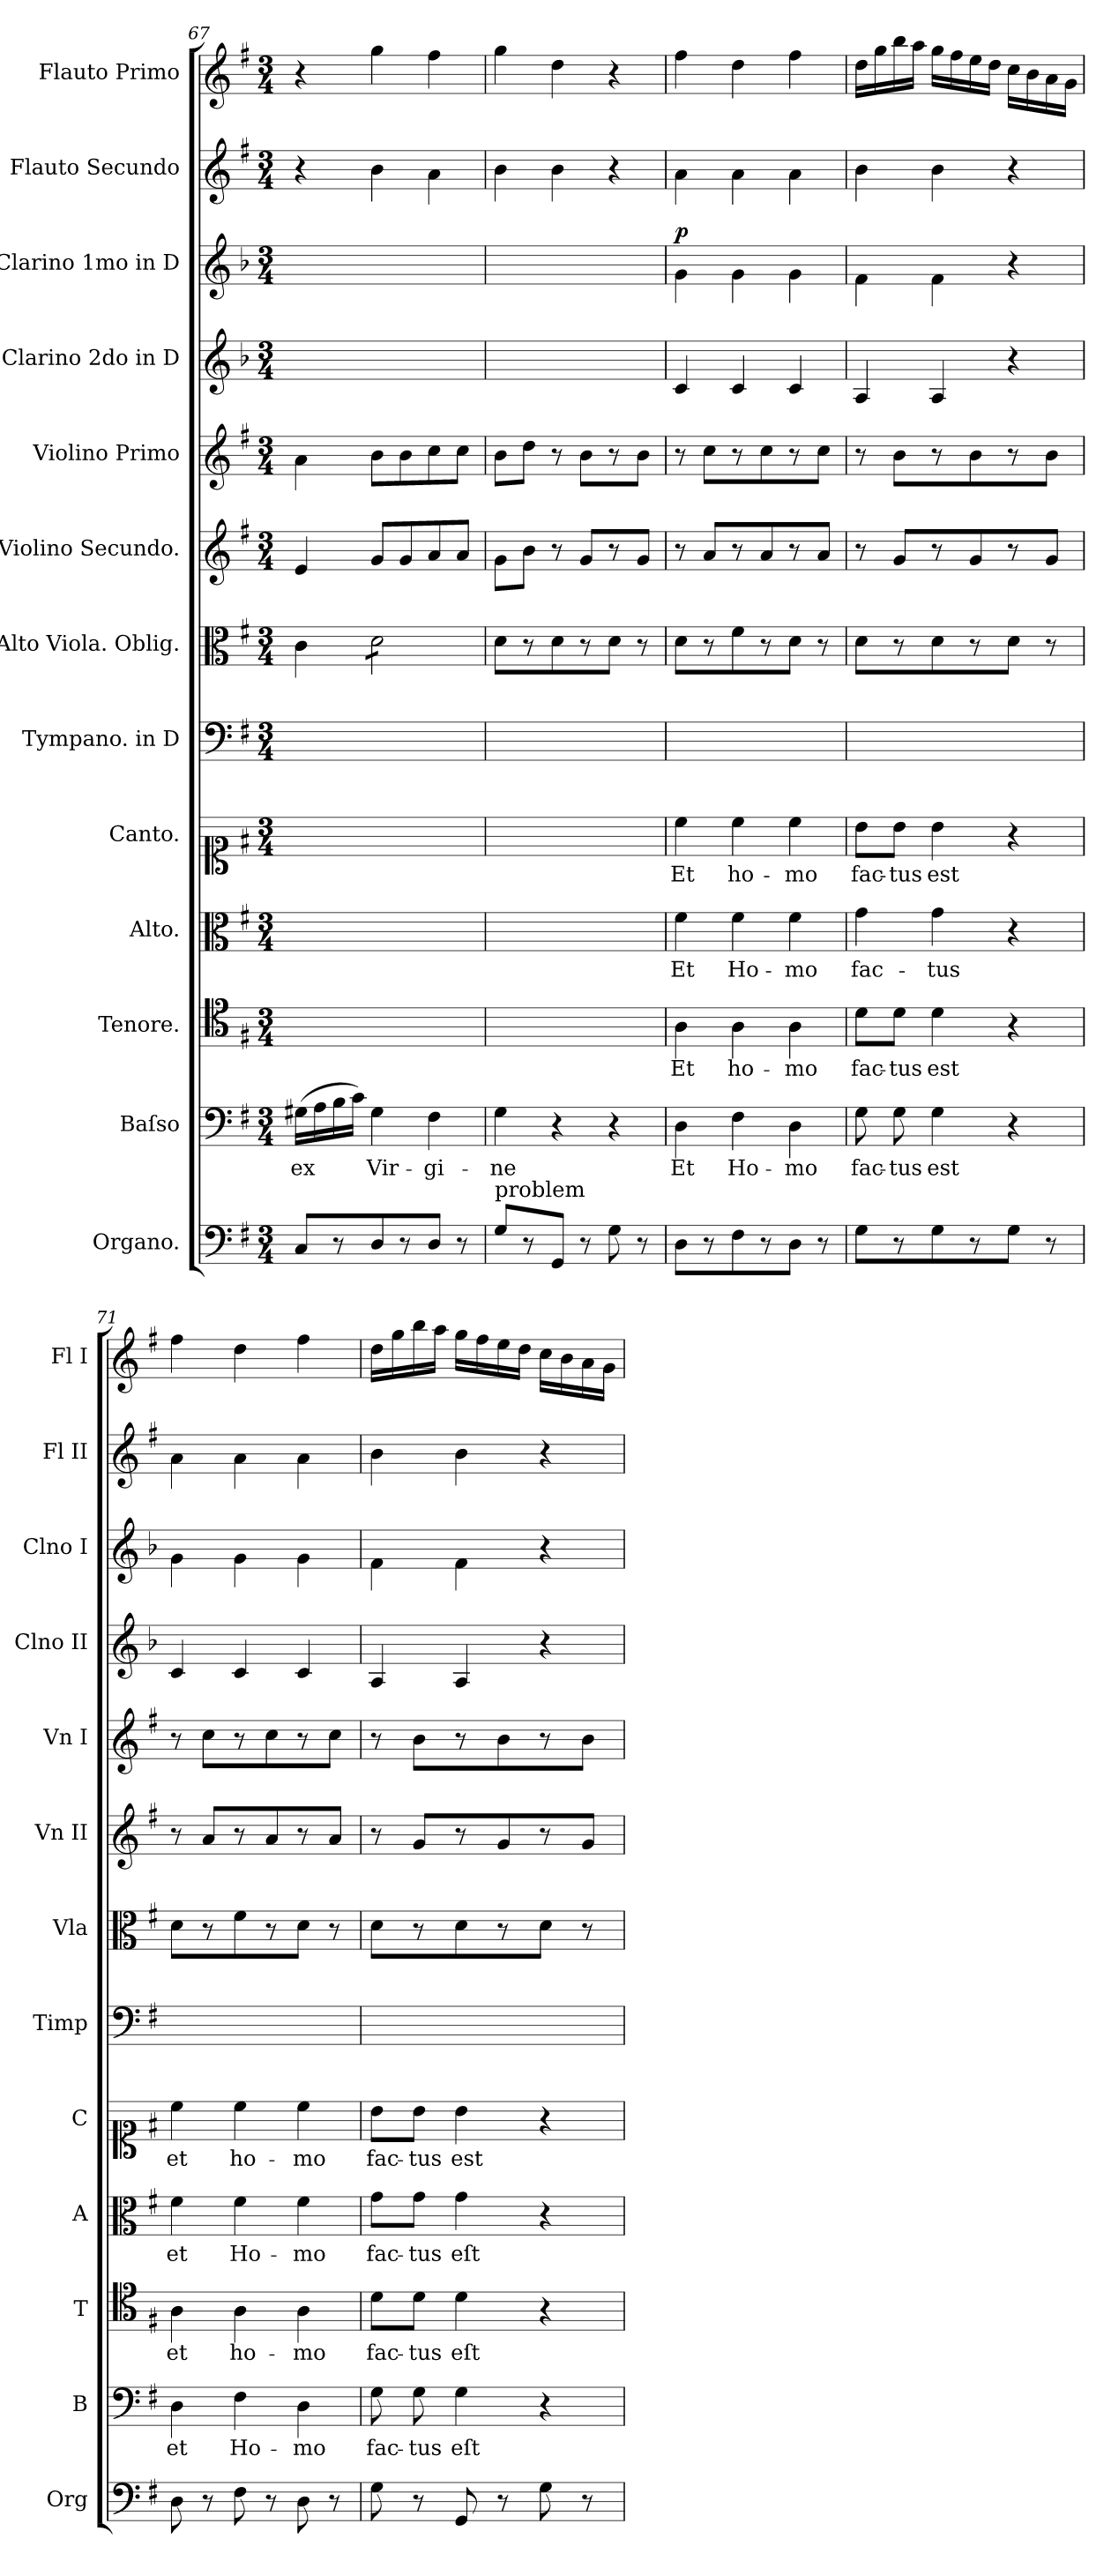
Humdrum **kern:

**kern	**kern	**text	**kern	**text	**kern	**text	**kern	**text	**kern	**kern	**kern	**kern	**kern	**kern	**dynam	**kern	**kern
*part13	*part12	*part12	*part11	*part11	*part10	*part10	*part9	*part9	*part8	*part7	*part6	*part5	*part4	*part3	*part3	*part2	*part1
*staff13	*staff12	*staff12	*staff11	*staff11	*staff10	*staff10	*staff9	*staff9	*staff8	*staff7	*staff6	*staff5	*staff4	*staff3	*staff3	*staff2	*staff1
*I"Organo.	*I"Baſso	*	*I"Tenore.	*	*I"Alto.	*	*I"Canto.	*	*I"Tympano. in D	*I"Alto Viola. Oblig.	*I"Violino Secundo.	*I"Violino Primo	*I"Clarino 2do in D	*I"Clarino 1mo in D	*	*I"Flauto Secundo	*I"Flauto Primo
*I'Org	*I'B	*	*I'T	*	*I'A	*	*I'C	*	*I'Timp	*I'Vla	*I'Vn II	*I'Vn I	*I'Clno II	*I'Clno I	*	*I'Fl II	*I'Fl I
*clefF4	*clefF4	*	*clefC4	*	*clefC3	*	*clefC1	*	*clefF4	*clefC3	*clefG2	*clefG2	*clefG2	*clefG2	*	*clefG2	*clefG2
*	*	*	*	*	*	*	*	*	*	*	*	*	*ITrd-1c-2	*ITrd-1c-2	*	*	*
*k[f#]	*k[f#]	*	*k[f#]	*	*k[f#]	*	*k[f#]	*	*k[f#]	*k[f#]	*k[f#]	*k[f#]	*k[f#]	*k[f#]	*	*k[f#]	*k[f#]
*M3/4	*M3/4	*	*M3/4	*	*M3/4	*	*M3/4	*	*M3/4	*M3/4	*M3/4	*M3/4	*M3/4	*M3/4	*	*M3/4	*M3/4
=67	=67	=67	=67	=67	=67	=67	=67	=67	=67	=67	=67	=67	=67	=67	=67	=67	=67
8C/L	(16G#X\LL	ex	2.ryy	.	2.ryy	.	2.ryy	.	2.ryy	4c\	4e/	4a\	2.ryy	2.ryy	.	4r	4r
.	16A\	.	.	.	.	.	.	.	.	.	.	.	.	.	.	.	.
8r	16B\	.	.	.	.	.	.	.	.	.	.	.	.	.	.	.	.
.	16c\JJ)	.	.	.	.	.	.	.	.	.	.	.	.	.	.	.	.
*	*	*	*	*	*	*	*	*	*	*tremolo	*	*	*	*	*	*	*
8D/	4G#\	Vir-	.	.	.	.	.	.	.	8d\L	8g/L	8b\L	.	.	.	4b\	4gg\
8r	.	.	.	.	.	.	.	.	.	8d\	8g/	8b\	.	.	.	.	.
8D/J	4F#\	-gi-	.	.	.	.	.	.	.	8d\	8a/	8cc\	.	.	.	4a\	4ff#\
8r	.	.	.	.	.	.	.	.	.	8d\J	8a/J	8cc\J	.	.	.	.	.
*	*	*	*	*	*	*	*	*	*	*Xtremolo	*	*	*	*	*	*	*
=68	=68	=68	=68	=68	=68	=68	=68	=68	=68	=68	=68	=68	=68	=68	=68	=68	=68
!LO:TX:a:t=problem	!	!	!	!	!	!	!	!	!	!	!	!	!	!	!	!	!
8G\L	4G\	-ne	2.ryy	.	2.ryy	.	2.ryy	.	2.ryy	8d\L	8g\L	8b\L	2.ryy	2.ryy	.	4b\	4gg\
8r	.	.	.	.	.	.	.	.	.	8r	8b\J	8dd\J	.	.	.	.	.
8GG/J	4r	.	.	.	.	.	.	.	.	8d\	8r	8r	.	.	.	4b\	4dd\
8r	.	.	.	.	.	.	.	.	.	8r	8g/L	8b\L	.	.	.	.	.
8G\	4r	.	.	.	.	.	.	.	.	8d\J	8r	8r	.	.	.	4r	4r
8r	.	.	.	.	.	.	.	.	.	8r	8g/J	8b\J	.	.	.	.	.
=69	=69	=69	=69	=69	=69	=69	=69	=69	=69	=69	=69	=69	=69	=69	=69	=69	=69
!	!	!	!	!	!	!	!	!	!	!	!	!	!	!	!LO:DY:a	!	!
8D\L	4D\	Et	4A\	Et	4f#\	Et	4cc\	Et	2.ryy	8d\L	8r	8r	4d/	4a\	p	4a\	4ff#\
8r	.	.	.	.	.	.	.	.	.	8r	8a/L	8cc\L	.	.	.	.	.
8F#\	4F#\	Ho-	4A\	ho-	4f#\	Ho-	4cc\	ho-	.	8f#\	8r	8r	4d/	4a\	.	4a\	4dd\
8r	.	.	.	.	.	.	.	.	.	8r	8a/	8cc\	.	.	.	.	.
8D\J	4D\	-mo	4A\	-mo	4f#\	-mo	4cc\	-mo	.	8d\J	8r	8r	4d/	4a\	.	4a\	4ff#\
8r	.	.	.	.	.	.	.	.	.	8r	8a/J	8cc\J	.	.	.	.	.
=70	=70	=70	=70	=70	=70	=70	=70	=70	=70	=70	=70	=70	=70	=70	=70	=70	=70
8G\L	8G\	fac-	8d\L	fac-	4g\	fac-	8b\L	fac-	2.ryy	8d\L	8r	8r	4B/	4g\	.	4b\	16dd\LL
.	.	.	.	.	.	.	.	.	.	.	.	.	.	.	.	.	16gg\
8r	8G\	-tus	8d\J	-tus	.	.	8b\J	-tus	.	8r	8g/L	8b\L	.	.	.	.	16bb\
.	.	.	.	.	.	.	.	.	.	.	.	.	.	.	.	.	16aa\JJ
8G\	4G\	est	4d\	est	4g\	-tus	4b\	est	.	8d\	8r	8r	4B/	4g\	.	4b\	16gg\LL
.	.	.	.	.	.	.	.	.	.	.	.	.	.	.	.	.	16ff#\
8r	.	.	.	.	.	.	.	.	.	8r	8g/	8b\	.	.	.	.	16ee\
.	.	.	.	.	.	.	.	.	.	.	.	.	.	.	.	.	16dd\JJ
8G\J	4r	.	4r	.	4r	.	4r	.	.	8d\J	8r	8r	4r	4r	.	4r	16cc\LL
.	.	.	.	.	.	.	.	.	.	.	.	.	.	.	.	.	16b\
8r	.	.	.	.	.	.	.	.	.	8r	8g/J	8b\J	.	.	.	.	16a\
.	.	.	.	.	.	.	.	.	.	.	.	.	.	.	.	.	16g\JJ
=71	=71	=71	=71	=71	=71	=71	=71	=71	=71	=71	=71	=71	=71	=71	=71	=71	=71
8D\	4D\	et	4A\	et	4f#\	et	4cc\	et	2.ryy	8d\L	8r	8r	4d/	4a\	.	4a\	4ff#\
8r	.	.	.	.	.	.	.	.	.	8r	8a/L	8cc\L	.	.	.	.	.
8F#\	4F#\	Ho-	4A\	ho-	4f#\	Ho-	4cc\	ho-	.	8f#\	8r	8r	4d/	4a\	.	4a\	4dd\
8r	.	.	.	.	.	.	.	.	.	8r	8a/	8cc\	.	.	.	.	.
8D\	4D\	-mo	4A\	-mo	4f#\	-mo	4cc\	-mo	.	8d\J	8r	8r	4d/	4a\	.	4a\	4ff#\
8r	.	.	.	.	.	.	.	.	.	8r	8a/J	8cc\J	.	.	.	.	.
=72	=72	=72	=72	=72	=72	=72	=72	=72	=72	=72	=72	=72	=72	=72	=72	=72	=72
8G\	8G\	fac-	8d\L	fac-	8g\L	fac-	8b\L	fac-	2.ryy	8d\L	8r	8r	4B/	4g\	.	4b\	16dd\LL
.	.	.	.	.	.	.	.	.	.	.	.	.	.	.	.	.	16gg\
8r	8G\	-tus	8d\J	-tus	8g\J	-tus	8b\J	-tus	.	8r	8g/L	8b\L	.	.	.	.	16bb\
.	.	.	.	.	.	.	.	.	.	.	.	.	.	.	.	.	16aa\JJ
8GG/	4G\	eſt	4d\	eſt	4g\	eſt	4b\	est	.	8d\	8r	8r	4B/	4g\	.	4b\	16gg\LL
.	.	.	.	.	.	.	.	.	.	.	.	.	.	.	.	.	16ff#\
8r	.	.	.	.	.	.	.	.	.	8r	8g/	8b\	.	.	.	.	16ee\
.	.	.	.	.	.	.	.	.	.	.	.	.	.	.	.	.	16dd\JJ
8G\	4r	.	4r	.	4r	.	4r	.	.	8d\J	8r	8r	4r	4r	.	4r	16cc\LL
.	.	.	.	.	.	.	.	.	.	.	.	.	.	.	.	.	16b\
8r	.	.	.	.	.	.	.	.	.	8r	8g/J	8b\J	.	.	.	.	16a\
.	.	.	.	.	.	.	.	.	.	.	.	.	.	.	.	.	16g\JJ
=	=	=	=	=	=	=	=	=	=	=	=	=	=	=	=	=	=
*-	*-	*-	*-	*-	*-	*-	*-	*-	*-	*-	*-	*-	*-	*-	*-	*-	*-
